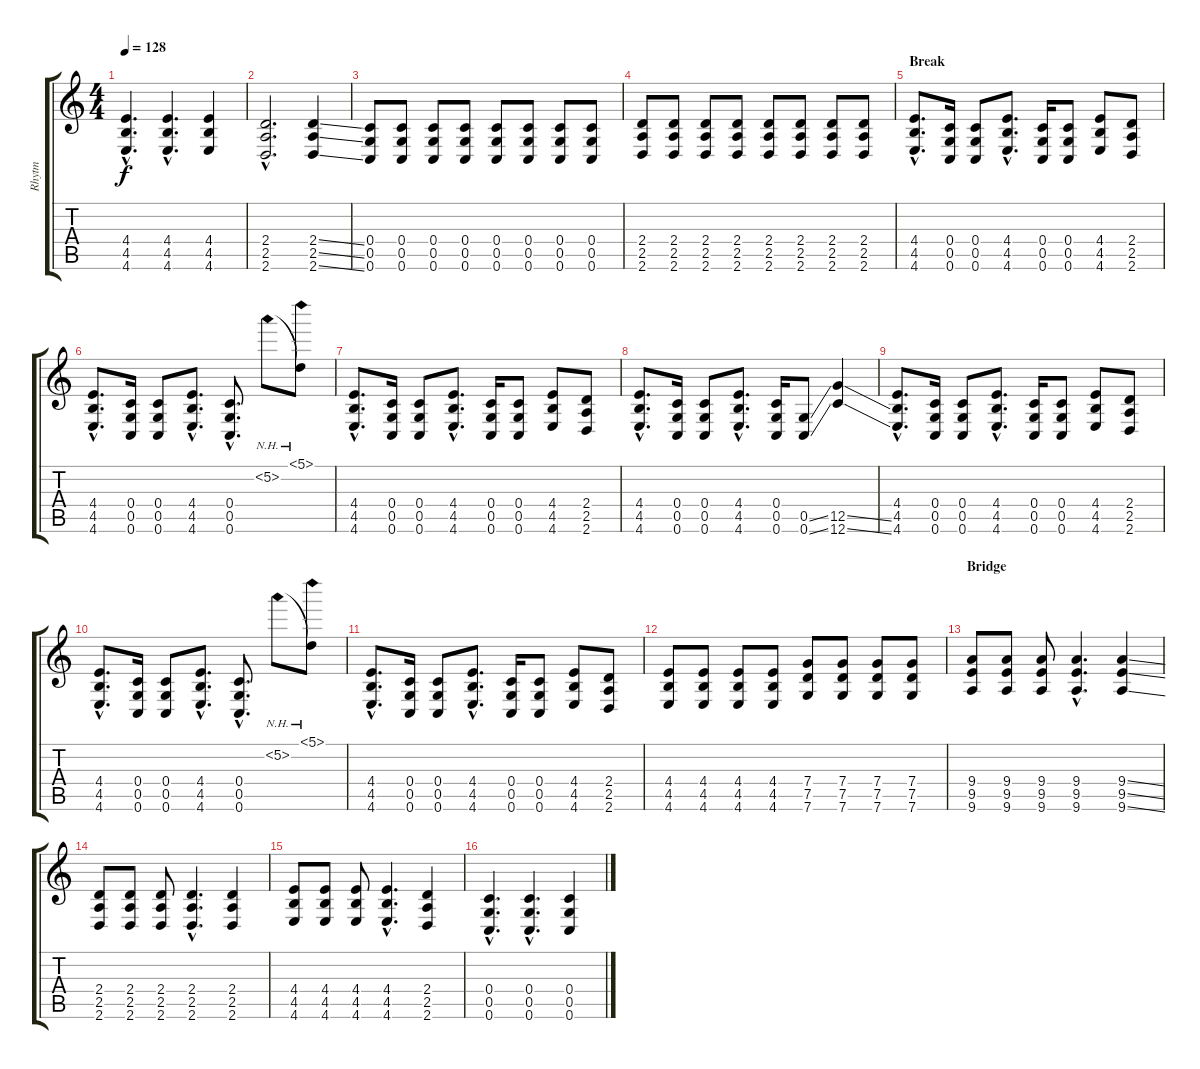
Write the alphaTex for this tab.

\track ("Rhytm" "Rhytm") {instrument distortionguitar}
\staff {score tabs}
\tuning (D4 A3 F3 C3 G2 C2) {hide}
\ts (4 4)
\tempo 128
\clef g2
\ks c
(4.4{hac} 4.5{hac} 4.6{hac}).4{d dy f} (4.4{hac} 4.5{hac} 4.6{hac}).4{d} (4.4 4.5 4.6).4 |
(2.4{hac} 2.5{hac} 2.6{hac}).2{d} (2.4{ss} 2.5{ss} 2.6{ss}).4 |
(0.4 0.5 0.6).8 (0.4 0.5 0.6).8 (0.4 0.5 0.6).8 (0.4 0.5 0.6).8 (0.4 0.5 0.6).8 (0.4 0.5 0.6).8 (0.4 0.5 0.6).8 (0.4 0.5 0.6).8 |
(2.4 2.5 2.6).8 (2.4 2.5 2.6).8 (2.4 2.5 2.6).8 (2.4 2.5 2.6).8 (2.4 2.5 2.6).8 (2.4 2.5 2.6).8 (2.4 2.5 2.6).8 (2.4 2.5 2.6).8 |
\section ("" "Break")
(4.4{hac} 4.5{hac} 4.6{hac}).8{d volume 15} (0.4 0.5 0.6).16 (0.4 0.5 0.6).8 (4.4{hac} 4.5{hac} 4.6{hac}).8{d} (0.4 0.5 0.6).16 (0.4 0.5 0.6).8 (4.4 4.5 4.6).8 (2.4 2.5 2.6).8 |
(4.4{hac} 4.5{hac} 4.6{hac}).8{d} (0.4 0.5 0.6).16 (0.4 0.5 0.6).8 (4.4{hac} 4.5{hac} 4.6{hac}).8{d} (0.4{hac} 0.5{hac} 0.6{hac}).8{d} 5.2{nh}.8 (5.1{nh} 5.2{t}).8 |
(4.4{hac} 4.5{hac} 4.6{hac}).8{d} (0.4 0.5 0.6).16 (0.4 0.5 0.6).8 (4.4{hac} 4.5{hac} 4.6{hac}).8{d} (0.4 0.5 0.6).16 (0.4 0.5 0.6).8 (4.4 4.5 4.6).8 (2.4 2.5 2.6).8 |
(4.4{hac} 4.5{hac} 4.6{hac}).8{d} (0.4 0.5 0.6).16 (0.4 0.5 0.6).8 (4.4{hac} 4.5{hac} 4.6{hac}).8{d} (0.4 0.5 0.6).16 (0.5{ss} 0.6{ss}).8 (12.5{ss} 12.6{ss}).4 |
(4.4{hac} 4.5{hac} 4.6{hac}).8{d volume 13} (0.4 0.5 0.6).16 (0.4 0.5 0.6).8 (4.4{hac} 4.5{hac} 4.6{hac}).8{d} (0.4 0.5 0.6).16 (0.4 0.5 0.6).8 (4.4 4.5 4.6).8 (2.4 2.5 2.6).8 |
(4.4{hac} 4.5{hac} 4.6{hac}).8{d} (0.4 0.5 0.6).16 (0.4 0.5 0.6).8 (4.4{hac} 4.5{hac} 4.6{hac}).8{d} (0.4{hac} 0.5{hac} 0.6{hac}).8{d} 5.2{nh}.8 (5.1{nh} 5.2{t}).8 |
(4.4{hac} 4.5{hac} 4.6{hac}).8{d} (0.4 0.5 0.6).16 (0.4 0.5 0.6).8 (4.4{hac} 4.5{hac} 4.6{hac}).8{d} (0.4 0.5 0.6).16 (0.4 0.5 0.6).8 (4.4 4.5 4.6).8 (2.4 2.5 2.6).8 |
(4.4 4.5 4.6).8 (4.4 4.5 4.6).8 (4.4 4.5 4.6).8 (4.4 4.5 4.6).8 (7.4 7.5 7.6).8 (7.4 7.5 7.6).8 (7.4 7.5 7.6).8 (7.4 7.5 7.6).8 |
\section ("" "Bridge")
(9.4 9.5 9.6).8 (9.4 9.5 9.6).8 (9.4 9.5 9.6).8 (9.4{hac} 9.5{hac} 9.6{hac}).4{d} (9.4{ss} 9.5{ss} 9.6{ss}).4 |
(2.4 2.5 2.6).8 (2.4 2.5 2.6).8 (2.4 2.5 2.6).8 (2.4{hac} 2.5{hac} 2.6{hac}).4{d} (2.4 2.5 2.6).4 |
(4.4 4.5 4.6).8 (4.4 4.5 4.6).8 (4.4 4.5 4.6).8 (4.4{hac} 4.5{hac} 4.6{hac}).4{d} (2.4 2.5 2.6).4 |
(0.4{hac} 0.5{hac} 0.6{hac}).4{d} (0.4{hac} 0.5{hac} 0.6{hac}).4{d} (0.4{ss} 0.5{ss} 0.6{ss}).4
